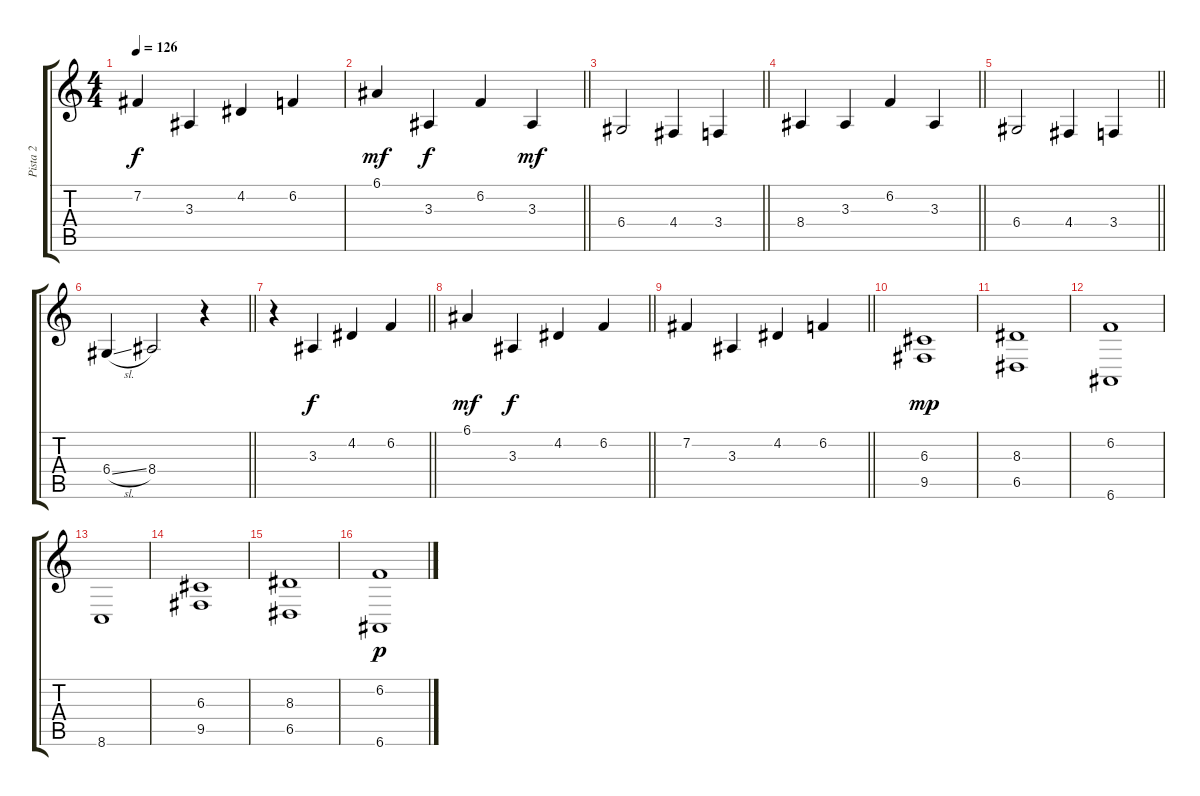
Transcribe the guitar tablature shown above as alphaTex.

\track ("Pista 2" "Pista 2") {instrument violin}
\staff {score tabs}
\tuning (E4 B3 G3 D3 A2 E2) {hide}
\ts (4 4)
\tempo 126
\clef g2
\ks c
7.2.4{dy f} 3.3.4 4.2.4 6.2.4 |
\barLineRight lightlight
6.1.4{dy mf} 3.3.4{dy f} 6.2.4 3.3.4{dy mf} |
\barLineRight lightlight
6.4.2 4.4.4 3.4.4 |
\barLineRight lightlight
8.4.4 3.3.4 6.2.4 3.3.4 |
\barLineRight lightlight
6.4.2 4.4.4 3.4.4 |
\barLineRight lightlight
6.4{sl}.4 8.4.2 r.4 |
\barLineRight lightlight
r.4 3.3.4{dy f} 4.2.4 6.2.4 |
\barLineRight lightlight
6.1.4{dy mf} 3.3.4{dy f} 4.2.4 6.2.4 |
\barLineRight lightlight
7.2.4 3.3.4 4.2.4 6.2.4 |
(6.3 9.5).1{dy mp} |
(8.3 6.5).1 |
(6.2 6.6).1 |
8.6.1 |
(6.3 9.5).1 |
(8.3 6.5).1 |
(6.2 6.6).1{dy p}
